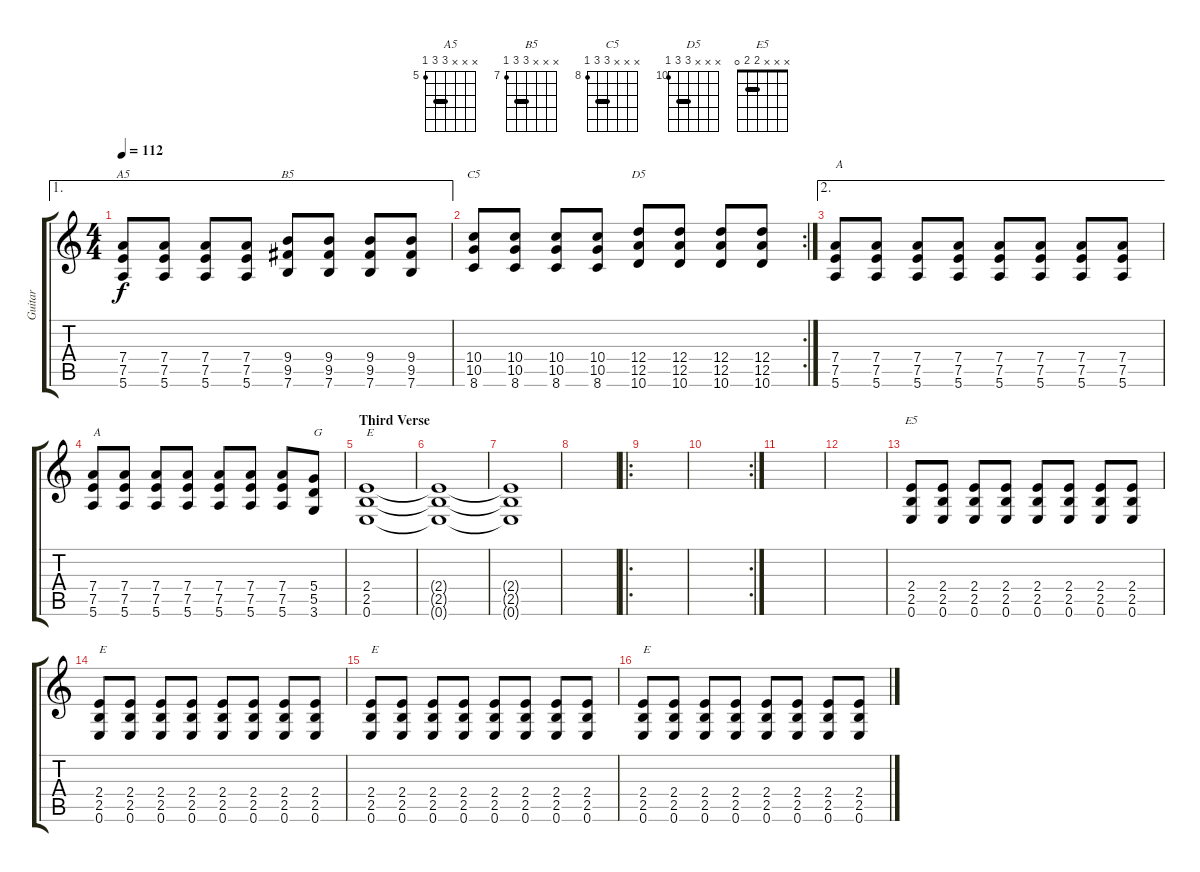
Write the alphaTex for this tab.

\track ("Guitar" "Guitar") {instrument overdrivenguitar}
\staff {score tabs}
\tuning (E4 B3 G3 D3 A2 E2) {hide}
\chord ("A5" x x x 7 7 5) {firstfret 5 barre 7}
\chord ("B5" x x x 9 9 7) {firstfret 7 barre 9}
\chord ("C5" x x x 10 10 8) {firstfret 8 barre 10}
\chord ("D5" x x x 12 12 10) {firstfret 10 barre 12}
\chord ("E5" x x x 2 2 0) {barre 2}
\ae 1
\ts (4 4)
\tempo 112
\clef g2
\ks c
(7.4 7.5 5.6).8{ch "A5" dy f} (7.4 7.5 5.6).8 (7.4 7.5 5.6).8 (7.4 7.5 5.6).8 (9.4 9.5 7.6).8{ch "B5"} (9.4 9.5 7.6).8 (9.4 9.5 7.6).8 (9.4 9.5 7.6).8 |
\rc 2
(10.4 10.5 8.6).8{ch "C5"} (10.4 10.5 8.6).8 (10.4 10.5 8.6).8 (10.4 10.5 8.6).8 (12.4 12.5 10.6).8{ch "D5"} (12.4 12.5 10.6).8 (12.4 12.5 10.6).8 (12.4 12.5 10.6).8 |
\ae 2
(7.4 7.5 5.6).8{txt "A"} (7.4 7.5 5.6).8 (7.4 7.5 5.6).8 (7.4 7.5 5.6).8 (7.4 7.5 5.6).8 (7.4 7.5 5.6).8 (7.4 7.5 5.6).8 (7.4 7.5 5.6).8 |
(7.4 7.5 5.6).8{txt "A"} (7.4 7.5 5.6).8 (7.4 7.5 5.6).8 (7.4 7.5 5.6).8 (7.4 7.5 5.6).8 (7.4 7.5 5.6).8 (7.4 7.5 5.6).8 (5.4 5.5 3.6).8{txt "G"} |
\section ("" "Third Verse")
(2.4 2.5 0.6).1{txt "E" volume 0} |
(2.4{t} 2.5{t} 0.6{t}).1 |
(2.4{t} 2.5{t} 0.6{t}).1 |
|
\ro
|
\rc 2
|
|
|
(2.4 2.5 0.6).8{ch "E5" volume 9} (2.4 2.5 0.6).8 (2.4 2.5 0.6).8 (2.4 2.5 0.6).8 (2.4 2.5 0.6).8 (2.4 2.5 0.6).8 (2.4 2.5 0.6).8 (2.4 2.5 0.6).8 |
(2.4 2.5 0.6).8{txt "E"} (2.4 2.5 0.6).8 (2.4 2.5 0.6).8 (2.4 2.5 0.6).8 (2.4 2.5 0.6).8 (2.4 2.5 0.6).8 (2.4 2.5 0.6).8 (2.4 2.5 0.6).8 |
(2.4 2.5 0.6).8{txt "E"} (2.4 2.5 0.6).8 (2.4 2.5 0.6).8 (2.4 2.5 0.6).8 (2.4 2.5 0.6).8 (2.4 2.5 0.6).8 (2.4 2.5 0.6).8 (2.4 2.5 0.6).8 |
(2.4 2.5 0.6).8{txt "E"} (2.4 2.5 0.6).8 (2.4 2.5 0.6).8 (2.4 2.5 0.6).8 (2.4 2.5 0.6).8 (2.4 2.5 0.6).8 (2.4 2.5 0.6).8 (2.4 2.5 0.6).8
